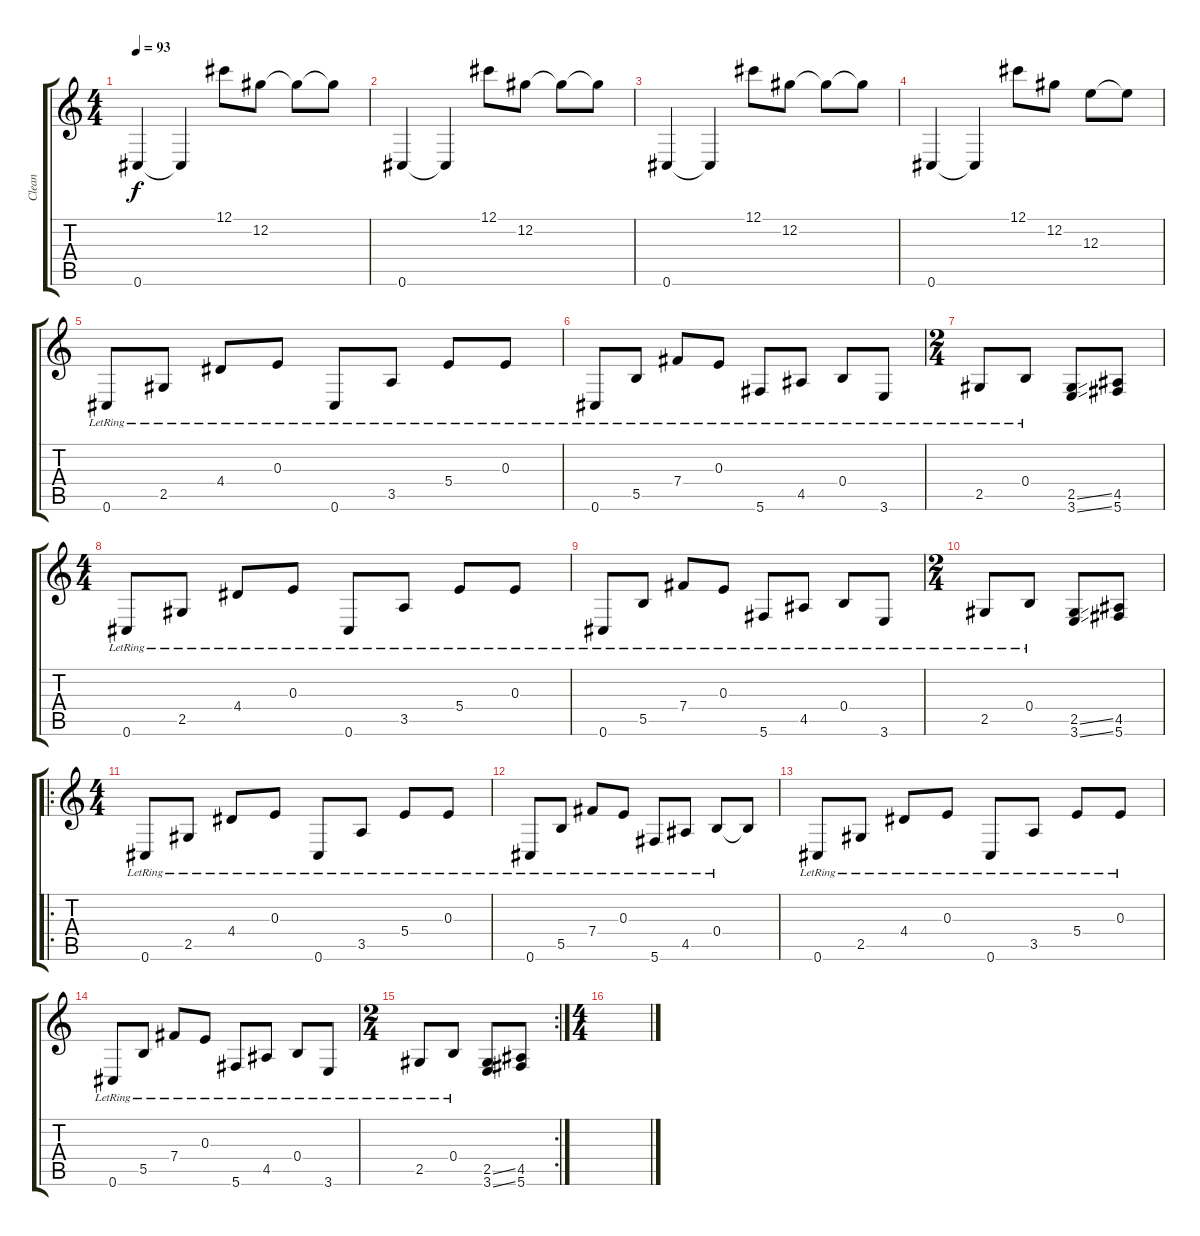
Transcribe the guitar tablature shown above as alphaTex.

\track ("Clean" "Clean") {instrument electricguitarjazz}
\staff {score tabs}
\tuning (Db4 Ab3 E3 B2 Gb2 Db2) {hide}
\ts (4 4)
\tempo 93
\clef g2
\ks c
0.6.4{dy f instrument electricguitarjazz} 0.6{t}.4 12.1.8 12.2.8 12.2{t}.8 12.2{t}.8 |
0.6.4 0.6{t}.4 12.1.8 12.2.8 12.2{t}.8 12.2{t}.8 |
0.6.4 0.6{t}.4 12.1.8 12.2.8 12.2{t}.8 12.2{t}.8 |
0.6.4 0.6{t}.4 12.1.8 12.2.8 12.3.8 12.3{t}.8 |
0.6{lr}.8 2.5{lr}.8 4.4{lr}.8 0.3{lr}.8 0.6{lr}.8 3.5{lr}.8 5.4{lr}.8 0.3{lr}.8 |
0.6{lr}.8 5.5{lr}.8 7.4{lr}.8 0.3{lr}.8 5.6{lr}.8 4.5{lr}.8 0.4{lr}.8 3.6{lr}.8 |
\ts (2 4)
2.5{lr}.8 0.4{lr}.8 (2.5{ss} 3.6{ss}).8 (4.5 5.6).8 |
\ts (4 4)
0.6{lr}.8 2.5{lr}.8 4.4{lr}.8 0.3{lr}.8 0.6{lr}.8 3.5{lr}.8 5.4{lr}.8 0.3{lr}.8 |
0.6{lr}.8 5.5{lr}.8 7.4{lr}.8 0.3{lr}.8 5.6{lr}.8 4.5{lr}.8 0.4{lr}.8 3.6{lr}.8 |
\ts (2 4)
2.5{lr}.8 0.4{lr}.8 (2.5{ss} 3.6{ss}).8 (4.5 5.6).8 |
\ro
\ts (4 4)
0.6{lr}.8 2.5{lr}.8 4.4{lr}.8 0.3{lr}.8 0.6{lr}.8 3.5{lr}.8 5.4{lr}.8 0.3{lr}.8 |
0.6{lr}.8 5.5{lr}.8 7.4{lr}.8 0.3{lr}.8 5.6{lr}.8 4.5{lr}.8 0.4{lr}.8 0.4{t}.8 |
0.6{lr}.8 2.5{lr}.8 4.4{lr}.8 0.3{lr}.8 0.6{lr}.8 3.5{lr}.8 5.4{lr}.8 0.3{lr}.8 |
0.6{lr}.8 5.5{lr}.8 7.4{lr}.8 0.3{lr}.8 5.6{lr}.8 4.5{lr}.8 0.4{lr}.8 3.6{lr}.8 |
\rc 2
\ts (2 4)
2.5{lr}.8 0.4{lr}.8 (2.5{ss} 3.6{ss}).8 (4.5 5.6).8 |
\ts (4 4)
